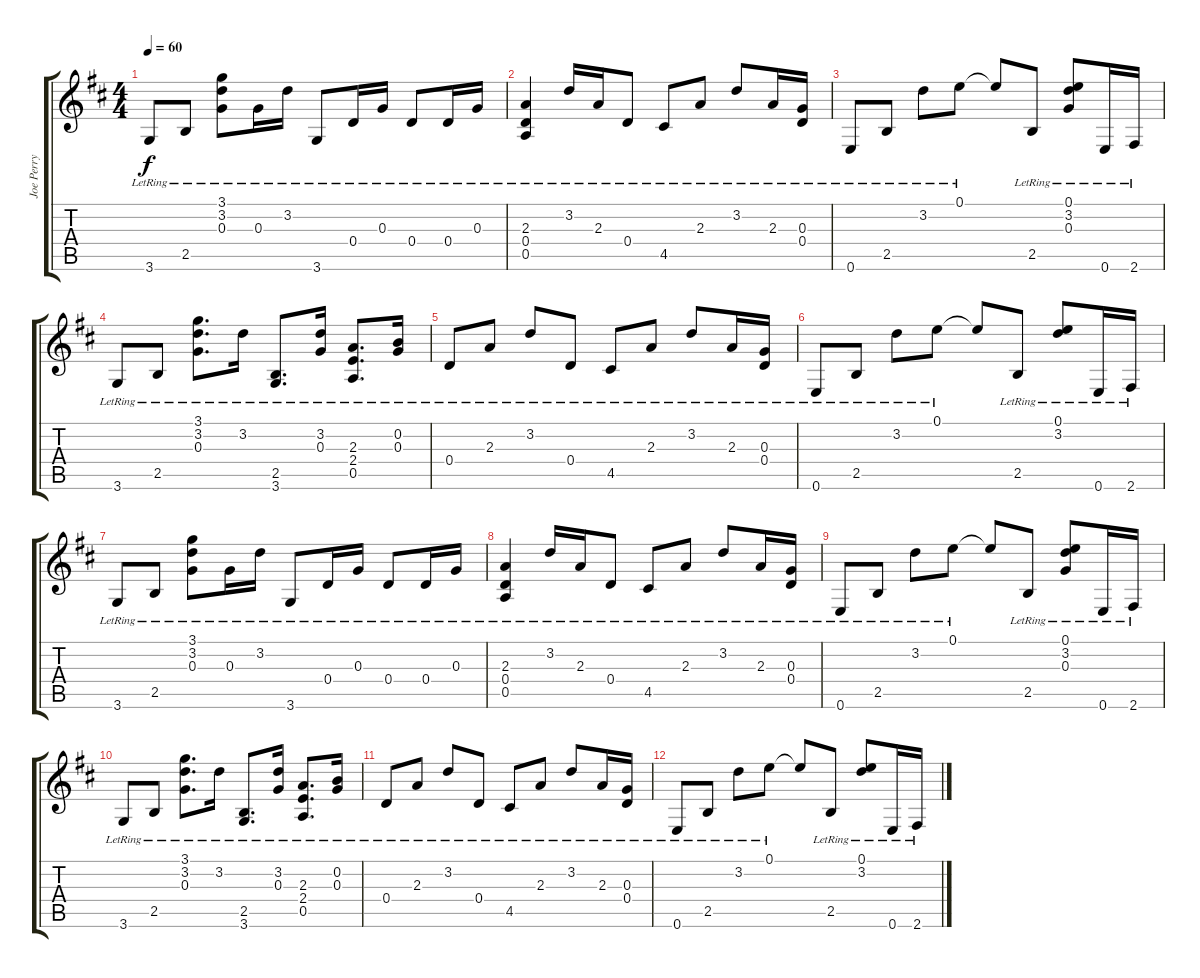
\track ("Joe Perry" "Joe Perry") {instrument acousticguitarsteel}
\staff {score tabs}
\tuning (E4 B3 G3 D3 A2 E2) {hide}
\ts (4 4)
\tempo 60
\clef g2
\ks d
3.6{lr}.8{dy f} 2.5{lr}.8 (3.1{lr} 3.2{lr} 0.3{lr}).8 0.3{lr}.16 3.2{lr}.16 3.6{lr}.8 0.4{lr}.16 0.3{lr}.16 0.4{lr}.8 0.4{lr}.16 0.3{lr}.16 |
(2.3{lr} 0.4{lr} 0.5{lr}).4 3.2{lr}.16 2.3{lr}.16 0.4{lr}.8 4.5{lr}.8 2.3{lr}.8 3.2{lr}.8 2.3{lr}.16 (0.3{lr} 0.4{lr}).16 |
0.6{lr}.8 2.5{lr}.8 3.2{lr}.8 0.1{lr}.8 0.1{t}.8 2.5{lr}.8 (0.1{lr} 3.2{lr} 0.3{lr}).8 0.6{lr}.16 2.6{lr}.16 |
3.6{lr}.8 2.5{lr}.8 (3.1{lr} 3.2{lr} 0.3{lr}).8{d} 3.2{lr}.16 (2.5{lr} 3.6{lr}).8{d} (3.2{lr} 0.3{lr}).16 (2.3{lr} 2.4{lr} 0.5{lr}).8{d} (0.2{lr} 0.3{lr}).16 |
0.4{lr}.8 2.3{lr}.8 3.2{lr}.8 0.4{lr}.8 4.5{lr}.8 2.3{lr}.8 3.2{lr}.8 2.3{lr}.16 (0.3{lr} 0.4{lr}).16 |
0.6{lr}.8 2.5{lr}.8 3.2{lr}.8 0.1{lr}.8 0.1{t}.8 2.5{lr}.8 (0.1{lr} 3.2{lr}).8 0.6{lr}.16 2.6{lr}.16 |
3.6{lr}.8 2.5{lr}.8 (3.1{lr} 3.2{lr} 0.3{lr}).8 0.3{lr}.16 3.2{lr}.16 3.6{lr}.8 0.4{lr}.16 0.3{lr}.16 0.4{lr}.8 0.4{lr}.16 0.3{lr}.16 |
(2.3{lr} 0.4{lr} 0.5{lr}).4 3.2{lr}.16 2.3{lr}.16 0.4{lr}.8 4.5{lr}.8 2.3{lr}.8 3.2{lr}.8 2.3{lr}.16 (0.3{lr} 0.4{lr}).16 |
0.6{lr}.8 2.5{lr}.8 3.2{lr}.8 0.1{lr}.8 0.1{t}.8 2.5{lr}.8 (0.1{lr} 3.2{lr} 0.3{lr}).8 0.6{lr}.16 2.6{lr}.16 |
3.6{lr}.8 2.5{lr}.8 (3.1{lr} 3.2{lr} 0.3{lr}).8{d} 3.2{lr}.16 (2.5{lr} 3.6{lr}).8{d} (3.2{lr} 0.3{lr}).16 (2.3{lr} 2.4{lr} 0.5{lr}).8{d} (0.2{lr} 0.3{lr}).16 |
0.4{lr}.8 2.3{lr}.8 3.2{lr}.8 0.4{lr}.8 4.5{lr}.8 2.3{lr}.8 3.2{lr}.8 2.3{lr}.16 (0.3{lr} 0.4{lr}).16 |
0.6{lr}.8 2.5{lr}.8 3.2{lr}.8 0.1{lr}.8 0.1{t}.8 2.5{lr}.8 (0.1{lr} 3.2{lr}).8 0.6{lr}.16 2.6{lr}.16
